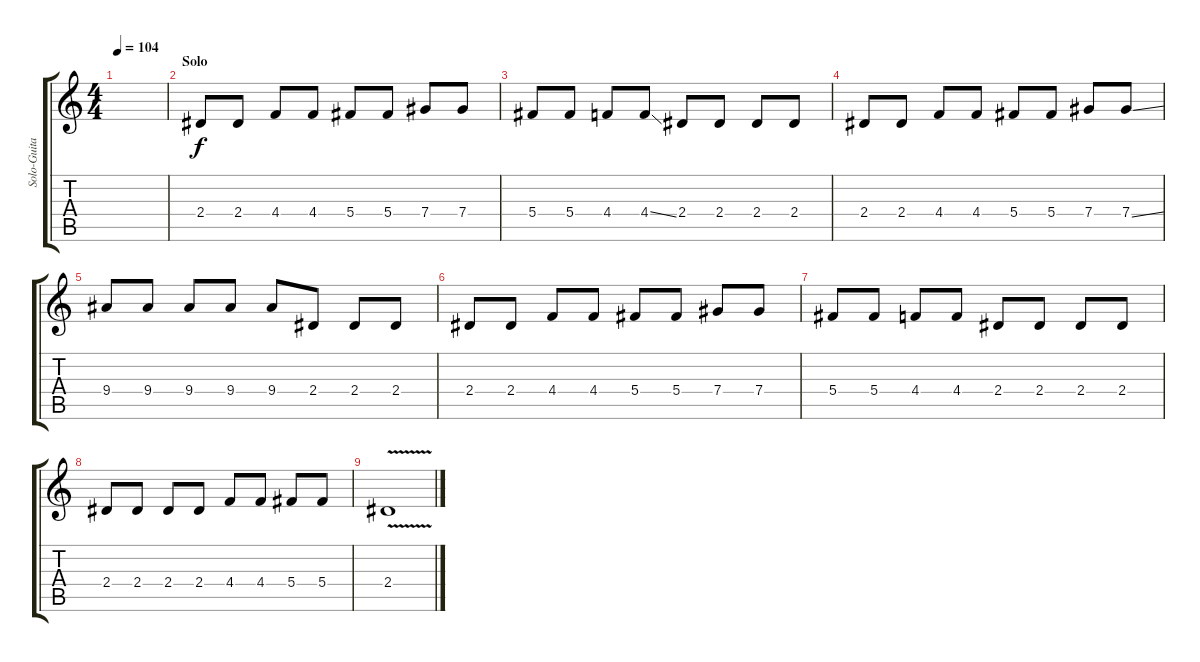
\track ("Solo-Guitar" "Solo-Guita") {instrument distortionguitar}
\staff {score tabs}
\tuning (Eb4 Bb3 Gb3 Db3 Ab2 Eb2) {hide}
\ts (4 4)
\tempo 104
\clef g2
\ks c
|
\section ("" "Solo")
2.4.8 2.4.8 4.4.8 4.4.8 5.4.8 5.4.8 7.4.8 7.4.8 |
5.4.8 5.4.8 4.4.8 4.4{ss}.8 2.4.8 2.4.8 2.4.8 2.4.8 |
2.4.8 2.4.8 4.4.8 4.4.8 5.4.8 5.4.8 7.4.8 7.4{ss}.8 |
9.4.8 9.4.8 9.4.8 9.4.8 9.4.8 2.4.8 2.4.8 2.4.8 |
2.4.8 2.4.8 4.4.8 4.4.8 5.4.8 5.4.8 7.4.8 7.4.8 |
5.4.8 5.4.8 4.4.8 4.4.8 2.4.8 2.4.8 2.4.8 2.4.8 |
2.4.8 2.4.8 2.4.8 2.4.8 4.4.8 4.4.8 5.4.8 5.4.8 |
2.4{v}.1
